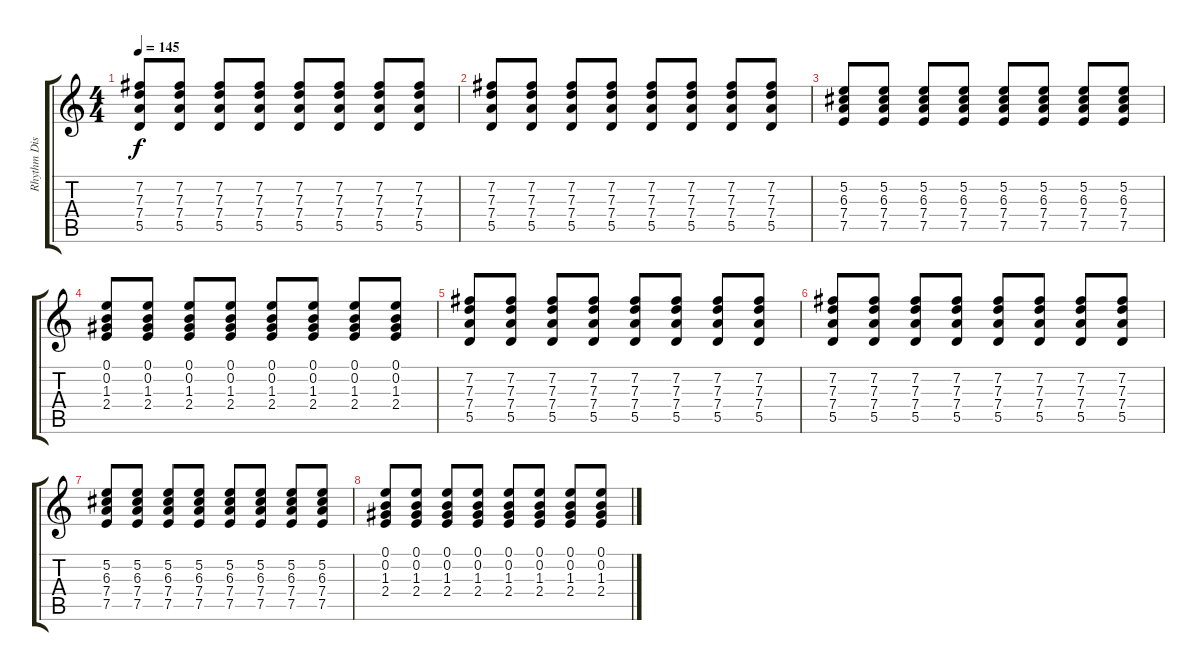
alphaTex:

\track ("Rhythm Distorted" "Rhythm Dis") {instrument distortionguitar}
\staff {score tabs}
\tuning (E4 B3 G3 D3 A2 E2) {hide}
\ts (4 4)
\tempo 145
\clef g2
\ks c
(7.2 7.3 7.4 5.5).8{dy f} (7.2 7.3 7.4 5.5).8 (7.2 7.3 7.4 5.5).8 (7.2 7.3 7.4 5.5).8 (7.2 7.3 7.4 5.5).8 (7.2 7.3 7.4 5.5).8 (7.2 7.3 7.4 5.5).8 (7.2 7.3 7.4 5.5).8 |
(7.2 7.3 7.4 5.5).8 (7.2 7.3 7.4 5.5).8 (7.2 7.3 7.4 5.5).8 (7.2 7.3 7.4 5.5).8 (7.2 7.3 7.4 5.5).8 (7.2 7.3 7.4 5.5).8 (7.2 7.3 7.4 5.5).8 (7.2 7.3 7.4 5.5).8 |
(5.2 6.3 7.4 7.5).8 (5.2 6.3 7.4 7.5).8 (5.2 6.3 7.4 7.5).8 (5.2 6.3 7.4 7.5).8 (5.2 6.3 7.4 7.5).8 (5.2 6.3 7.4 7.5).8 (5.2 6.3 7.4 7.5).8 (5.2 6.3 7.4 7.5).8 |
(0.1 0.2 1.3 2.4).8 (0.1 0.2 1.3 2.4).8 (0.1 0.2 1.3 2.4).8 (0.1 0.2 1.3 2.4).8 (0.1 0.2 1.3 2.4).8 (0.1 0.2 1.3 2.4).8 (0.1 0.2 1.3 2.4).8 (0.1 0.2 1.3 2.4).8 |
(7.2 7.3 7.4 5.5).8 (7.2 7.3 7.4 5.5).8 (7.2 7.3 7.4 5.5).8 (7.2 7.3 7.4 5.5).8 (7.2 7.3 7.4 5.5).8 (7.2 7.3 7.4 5.5).8 (7.2 7.3 7.4 5.5).8 (7.2 7.3 7.4 5.5).8 |
(7.2 7.3 7.4 5.5).8 (7.2 7.3 7.4 5.5).8 (7.2 7.3 7.4 5.5).8 (7.2 7.3 7.4 5.5).8 (7.2 7.3 7.4 5.5).8 (7.2 7.3 7.4 5.5).8 (7.2 7.3 7.4 5.5).8 (7.2 7.3 7.4 5.5).8 |
(5.2 6.3 7.4 7.5).8 (5.2 6.3 7.4 7.5).8 (5.2 6.3 7.4 7.5).8 (5.2 6.3 7.4 7.5).8 (5.2 6.3 7.4 7.5).8 (5.2 6.3 7.4 7.5).8 (5.2 6.3 7.4 7.5).8 (5.2 6.3 7.4 7.5).8 |
(0.1 0.2 1.3 2.4).8 (0.1 0.2 1.3 2.4).8 (0.1 0.2 1.3 2.4).8 (0.1 0.2 1.3 2.4).8 (0.1 0.2 1.3 2.4).8 (0.1 0.2 1.3 2.4).8 (0.1 0.2 1.3 2.4).8 (0.1 0.2 1.3 2.4).8
